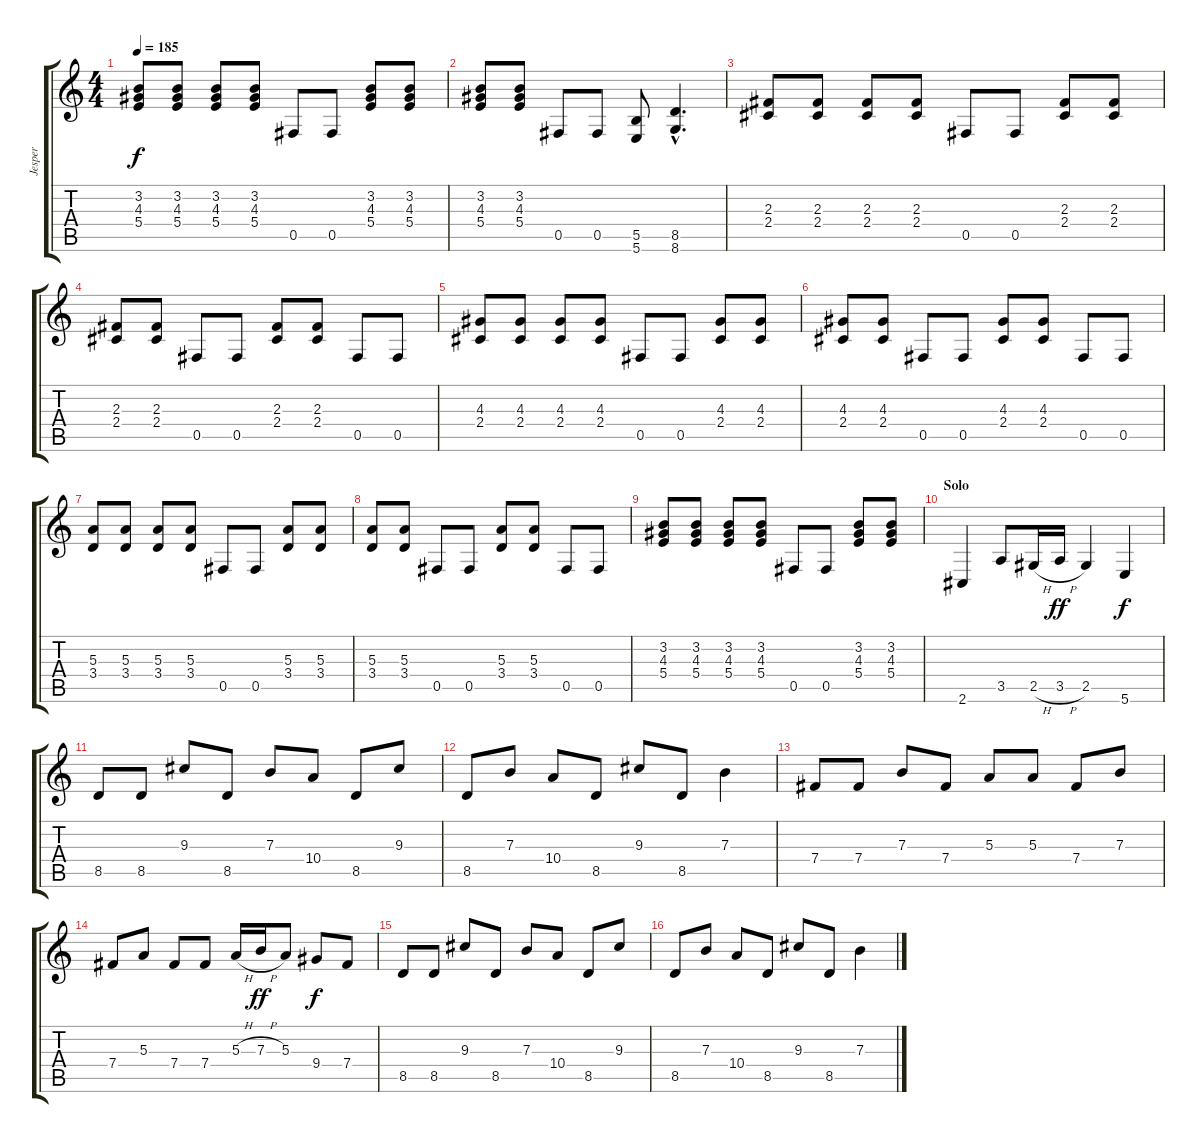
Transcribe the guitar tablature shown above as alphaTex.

\track ("Jesper" "Jesper") {instrument distortionguitar}
\staff {score tabs}
\tuning (Db4 Ab3 E3 B2 Gb2 B1) {hide}
\ts (4 4)
\tempo 185
\clef g2
\ks c
(3.2 4.3 5.4).8{dy f} (3.2 4.3 5.4).8 (3.2 4.3 5.4).8 (3.2 4.3 5.4).8 0.5.8 0.5.8 (3.2 4.3 5.4).8 (3.2 4.3 5.4).8 |
(3.2 4.3 5.4).8 (3.2 4.3 5.4).8 0.5.8 0.5.8 (5.5 5.6).8 (8.5{hac} 8.6{hac}).4{d} |
(2.3 2.4).8 (2.3 2.4).8 (2.3 2.4).8 (2.3 2.4).8 0.5.8 0.5.8 (2.3 2.4).8 (2.3 2.4).8 |
(2.3 2.4).8 (2.3 2.4).8 0.5.8 0.5.8 (2.3 2.4).8 (2.3 2.4).8 0.5.8 0.5.8 |
(4.3 2.4).8 (4.3 2.4).8 (4.3 2.4).8 (4.3 2.4).8 0.5.8 0.5.8 (4.3 2.4).8 (4.3 2.4).8 |
(4.3 2.4).8 (4.3 2.4).8 0.5.8 0.5.8 (4.3 2.4).8 (4.3 2.4).8 0.5.8 0.5.8 |
(5.3 3.4).8 (5.3 3.4).8 (5.3 3.4).8 (5.3 3.4).8 0.5.8 0.5.8 (5.3 3.4).8 (5.3 3.4).8 |
(5.3 3.4).8 (5.3 3.4).8 0.5.8 0.5.8 (5.3 3.4).8 (5.3 3.4).8 0.5.8 0.5.8 |
(3.2 4.3 5.4).8 (3.2 4.3 5.4).8 (3.2 4.3 5.4).8 (3.2 4.3 5.4).8 0.5.8 0.5.8 (3.2 4.3 5.4).8 (3.2 4.3 5.4).8 |
\section ("" "Solo")
2.6.4 3.5.8 2.5{h}.16 3.5{h}.16{dy ff} 2.5.4 5.6.4{dy f} |
8.5.8 8.5.8 9.3.8 8.5.8 7.3.8 10.4.8 8.5.8 9.3.8 |
8.5.8 7.3.8 10.4.8 8.5.8 9.3.8 8.5.8 7.3.4 |
7.4.8 7.4.8 7.3.8 7.4.8 5.3.8 5.3.8 7.4.8 7.3.8 |
7.4.8 5.3.8 7.4.8 7.4.8 5.3{h}.16 7.3{h}.16{dy ff} 5.3.8 9.4.8{dy f} 7.4.8 |
8.5.8 8.5.8 9.3.8 8.5.8 7.3.8 10.4.8 8.5.8 9.3.8 |
8.5.8 7.3.8 10.4.8 8.5.8 9.3.8 8.5.8 7.3.4
